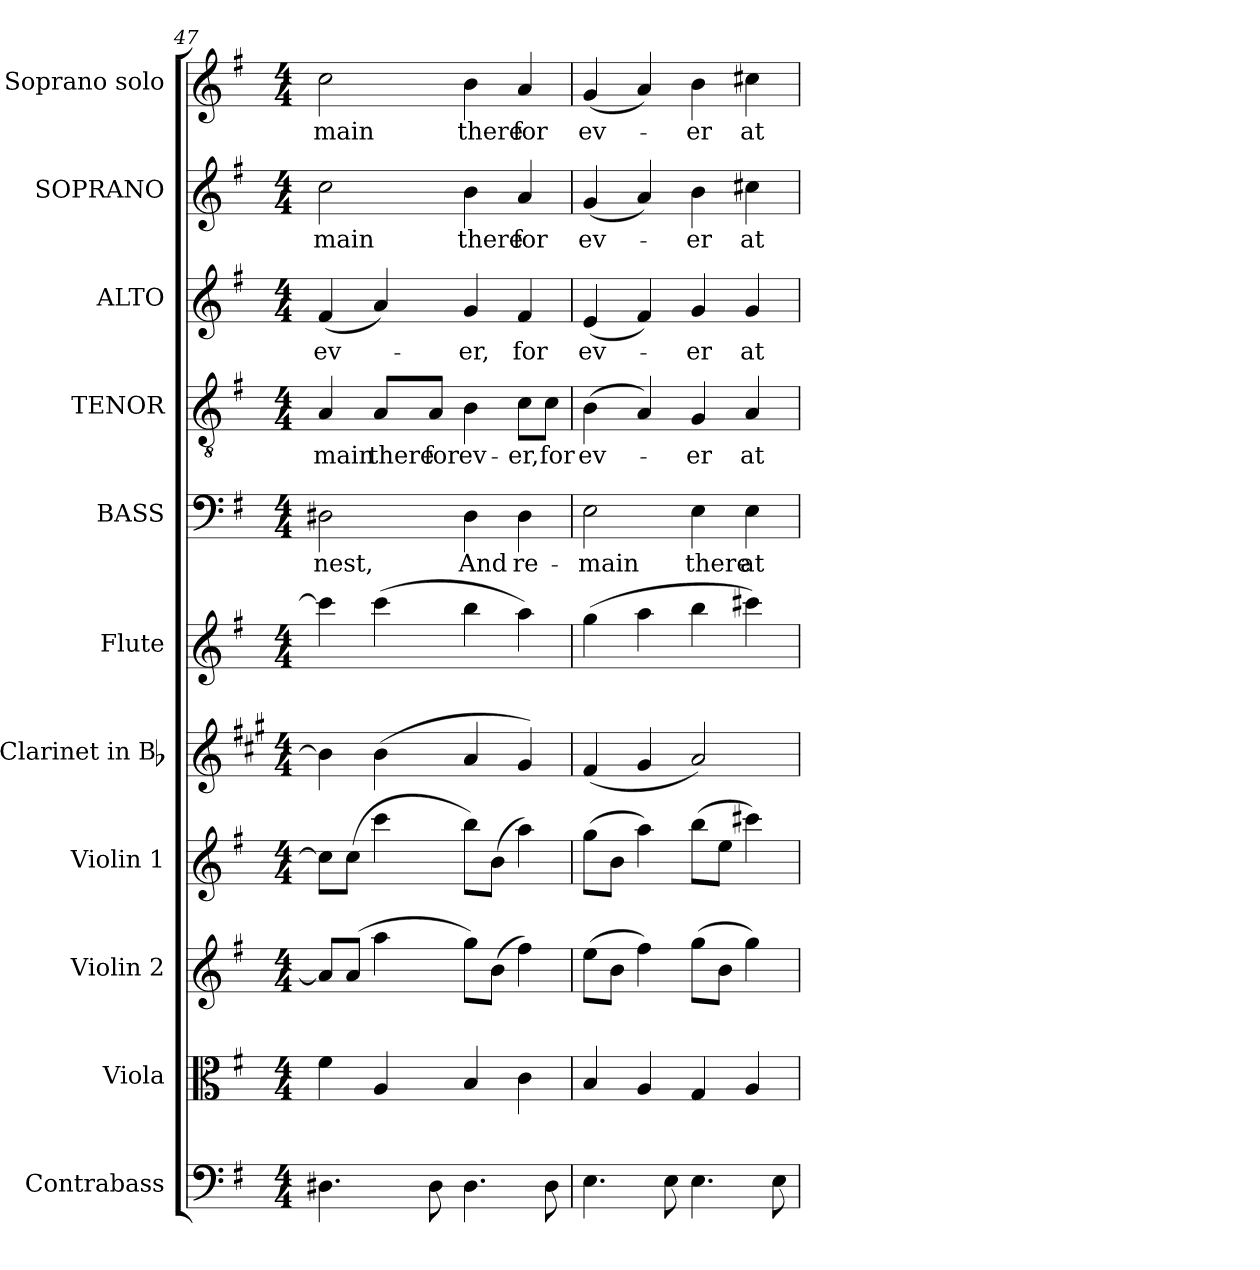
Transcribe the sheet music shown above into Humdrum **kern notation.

**kern	**kern	**kern	**kern	**kern	**kern	**kern	**text	**kern	**text	**kern	**text	**kern	**text	**kern	**text
*part11	*part10	*part9	*part8	*part7	*part6	*part5	*part5	*part4	*part4	*part3	*part3	*part2	*part2	*part1	*part1
*staff11	*staff10	*staff9	*staff8	*staff7	*staff6	*staff5	*staff5	*staff4	*staff4	*staff3	*staff3	*staff2	*staff2	*staff1	*staff1
*I"Contrabass	*I"Viola	*I"Violin 2	*I"Violin 1	*I"Clarinet in Bb	*I"Flute	*I"BASS	*	*I"TENOR	*	*I"ALTO	*	*I"SOPRANO	*	*I"Soprano solo	*
*I'Cb.	*I'Vla.	*I'Vln. 2	*I'Vln. 1	*I'Cl.	*I'Fl.	*I'B.	*	*I'T.	*	*I'A.	*	*I'S.	*	*I'S.	*
*clefF4	*clefC3	*clefG2	*clefG2	*clefG2	*clefG2	*clefF4	*	*clefGv2	*	*clefG2	*	*clefG2	*	*clefG2	*
*ITrd7c12	*	*	*	*ITrd1c2	*	*	*	*ITrd7c12	*	*	*	*	*	*	*
*k[f#]	*k[f#]	*k[f#]	*k[f#]	*k[f#]	*k[f#]	*k[f#]	*	*k[f#]	*	*k[f#]	*	*k[f#]	*	*k[f#]	*
*G:	*G:	*G:	*G:	*G:	*G:	*G:	*	*G:	*	*G:	*	*G:	*	*G:	*
*M4/4	*M4/4	*M4/4	*M4/4	*M4/4	*M4/4	*M4/4	*	*M4/4	*	*M4/4	*	*M4/4	*	*M4/4	*
=47	=47	=47	=47	=47	=47	=47	=47	=47	=47	=47	=47	=47	=47	=47	=47
!	!	!	!	!	!	!	!LO:LY:b:color=#000000	!	!	!	!	!	!	!	!
!	!	!	!	!	!	!	!	!	!LO:LY:b:color=#000000	!	!	!	!	!	!
!	!	!	!	!	!	!	!	!	!	!	!LO:LY:b:color=#000000	!	!	!	!
!	!	!	!	!	!	!	!	!	!	!	!	!	!LO:LY:b:color=#000000	!	!
!	!	!	!	!	!	!	!	!	!	!	!	!	!	!	!LO:LY:b:color=#000000
4.DD#Xi\	4f#i\	8ai/L]	8cci\L]	4ai\]	4ccci\]	2D#Xi\	nest,	4AAi/	-main	(4f#i/	ev-	2cci\	-main	2cci\	-main
.	.	(8ai/J	(8cci\J	.	.	.	.	.	.	.	.	.	.	.	.
!	!	!	!	!	!	!	!	!	!LO:LY:b:color=#000000	!	!	!	!	!	!
.	4Ai/	4aai\	4ccci\	(4ai\	(4ccci\	.	.	8AAi/L	there	4ai/)	.	.	.	.	.
!	!	!	!	!	!	!	!	!	!LO:LY:b:color=#000000	!	!	!	!	!	!
8DD#i\	.	.	.	.	.	.	.	8AAi/J	for	.	.	.	.	.	.
!	!	!	!	!	!	!	!LO:LY:b:color=#000000	!	!	!	!	!	!	!	!
!	!	!	!	!	!	!	!	!	!LO:LY:b:color=#000000	!	!	!	!	!	!
!	!	!	!	!	!	!	!	!	!	!	!LO:LY:b:color=#000000	!	!	!	!
!	!	!	!	!	!	!	!	!	!	!	!	!	!LO:LY:b:color=#000000	!	!
!	!	!	!	!	!	!	!	!	!	!	!	!	!	!	!LO:LY:b:color=#000000
4.DD#i\	4Bi/	8ggi\L)	8bbi\L)	4gi/	4bbi\	4D#i\	And	4BBi\	ev-	4gi/	-er,	4bi\	there	4bi\	there
.	.	(8bi\J	(8bi\J	.	.	.	.	.	.	.	.	.	.	.	.
!	!	!	!	!	!	!	!LO:LY:b:color=#000000	!	!	!	!	!	!	!	!
!	!	!	!	!	!	!	!	!	!LO:LY:b:color=#000000	!	!	!	!	!	!
!	!	!	!	!	!	!	!	!	!	!	!LO:LY:b:color=#000000	!	!	!	!
!	!	!	!	!	!	!	!	!	!	!	!	!	!LO:LY:b:color=#000000	!	!
!	!	!	!	!	!	!	!	!	!	!	!	!	!	!	!LO:LY:b:color=#000000
.	4ci\	4ff#i\)	4aai\)	4f#i/)	4aai\)	4D#i\	re-	8Ci\L	-er,	4f#i/	for	4ai/	for	4ai/	for
!	!	!	!	!	!	!	!	!	!LO:LY:b:color=#000000	!	!	!	!	!	!
8DD#i\	.	.	.	.	.	.	.	8Ci\J	for	.	.	.	.	.	.
=48	=48	=48	=48	=48	=48	=48	=48	=48	=48	=48	=48	=48	=48	=48	=48
!	!	!	!	!	!	!	!LO:LY:b:color=#000000	!	!	!	!	!	!	!	!
!	!	!	!	!	!	!	!	!	!LO:LY:b:color=#000000	!	!	!	!	!	!
!	!	!	!	!	!	!	!	!	!	!	!LO:LY:b:color=#000000	!	!	!	!
!	!	!	!	!	!	!	!	!	!	!	!	!	!LO:LY:b:color=#000000	!	!
!	!	!	!	!	!	!	!	!	!	!	!	!	!	!	!LO:LY:b:color=#000000
4.EEi\	4Bi/	(8eei\L	(8ggi\L	(4ei/	(4ggi\	2Ei\	-main	(4BBi\	ev-	(4ei/	ev-	(4gi/	ev-	(4gi/	ev-
.	.	8bi\J	8bi\J	.	.	.	.	.	.	.	.	.	.	.	.
.	4Ai/	4ff#i\)	4aai\)	4f#i/	4aai\	.	.	4AAi/)	.	4f#i/)	.	4ai/)	.	4ai/)	.
8EEi\	.	.	.	.	.	.	.	.	.	.	.	.	.	.	.
!	!	!	!	!	!	!	!LO:LY:b:color=#000000	!	!	!	!	!	!	!	!
!	!	!	!	!	!	!	!	!	!LO:LY:b:color=#000000	!	!	!	!	!	!
!	!	!	!	!	!	!	!	!	!	!	!LO:LY:b:color=#000000	!	!	!	!
!	!	!	!	!	!	!	!	!	!	!	!	!	!LO:LY:b:color=#000000	!	!
!	!	!	!	!	!	!	!	!	!	!	!	!	!	!	!LO:LY:b:color=#000000
4.EEi\	4Gi/	(8ggi\L	(8bbi\L	2gi/)	4bbi\	4Ei\	there	4GGi/	-er	4gi/	-er	4bi\	-er	4bi\	-er
.	.	8bi\J	8eei\J	.	.	.	.	.	.	.	.	.	.	.	.
!	!	!	!	!	!	!	!LO:LY:b:color=#000000	!	!	!	!	!	!	!	!
!	!	!	!	!	!	!	!	!	!LO:LY:b:color=#000000	!	!	!	!	!	!
!	!	!	!	!	!	!	!	!	!	!	!LO:LY:b:color=#000000	!	!	!	!
!	!	!	!	!	!	!	!	!	!	!	!	!	!LO:LY:b:color=#000000	!	!
!	!	!	!	!	!	!	!	!	!	!	!	!	!	!	!LO:LY:b:color=#000000
.	4Ai/	4ggi\)	4ccc#Xi\)	.	4ccc#Xi\)	4Ei\	at	4AAi/	at	4gi/	at	4cc#Xi\	at	4cc#Xi\	at
8EEi\	.	.	.	.	.	.	.	.	.	.	.	.	.	.	.
=	=	=	=	=	=	=	=	=	=	=	=	=	=	=	=
*-	*-	*-	*-	*-	*-	*-	*-	*-	*-	*-	*-	*-	*-	*-	*-
